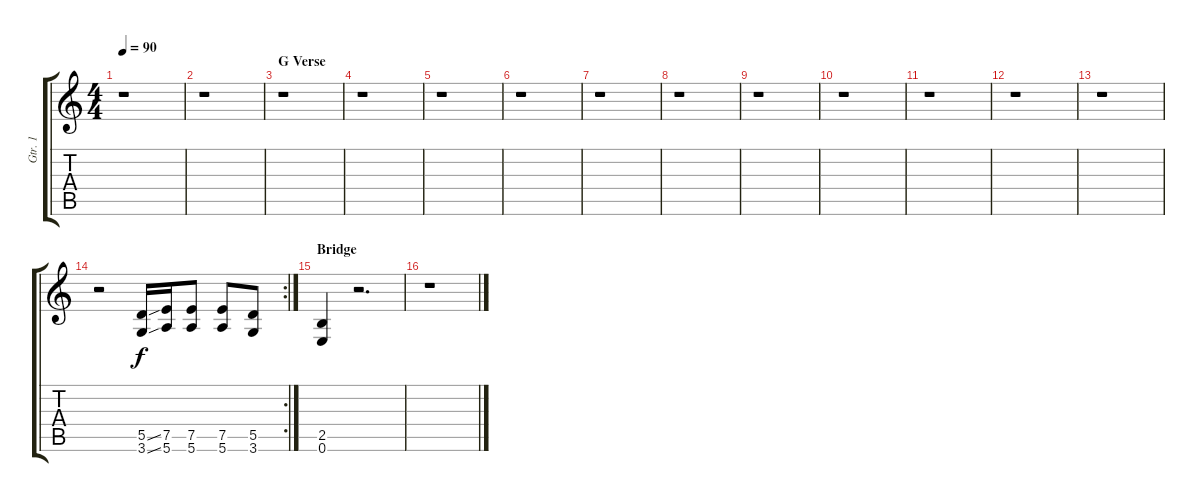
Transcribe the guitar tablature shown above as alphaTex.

\track ("Gtr. 1" "Gtr. 1") {instrument distortionguitar}
\staff {score tabs}
\tuning (E4 B3 G3 D3 A2 E2) {hide}
\ts (4 4)
\tempo 90
\clef g2
\ks c
r.1{dy f} |
r.1 |
\section ("" "G Verse")
r.1 |
r.1 |
r.1 |
r.1 |
r.1 |
r.1 |
r.1 |
r.1 |
r.1 |
r.1 |
r.1 |
\rc 2
r.2 (5.5{ss} 3.6{ss}).16 (7.5 5.6).16 (7.5 5.6).8 (7.5 5.6).8 (5.5 3.6).8 |
\section ("" "Bridge")
(2.5 0.6).4 r.2{d} |
r.1
